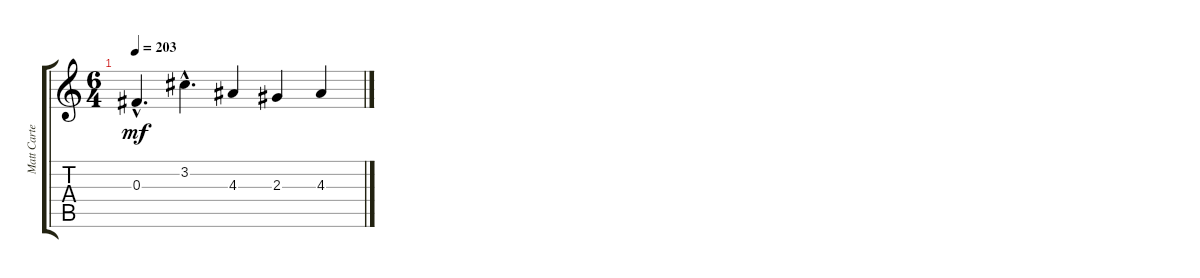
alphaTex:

\track ("Matt Carter (Lead Guitar)" "Matt Carte") {instrument distortionguitar}
\staff {score tabs}
\tuning (Eb4 Bb3 Gb3 Db3 Ab2 Db2) {hide}
\ts (6 4)
\tempo 203
\clef g2
\ks c
0.3{hac}.4{d dy mf} 3.2{hac}.4{d} 4.3.4 2.3.4 4.3.4
